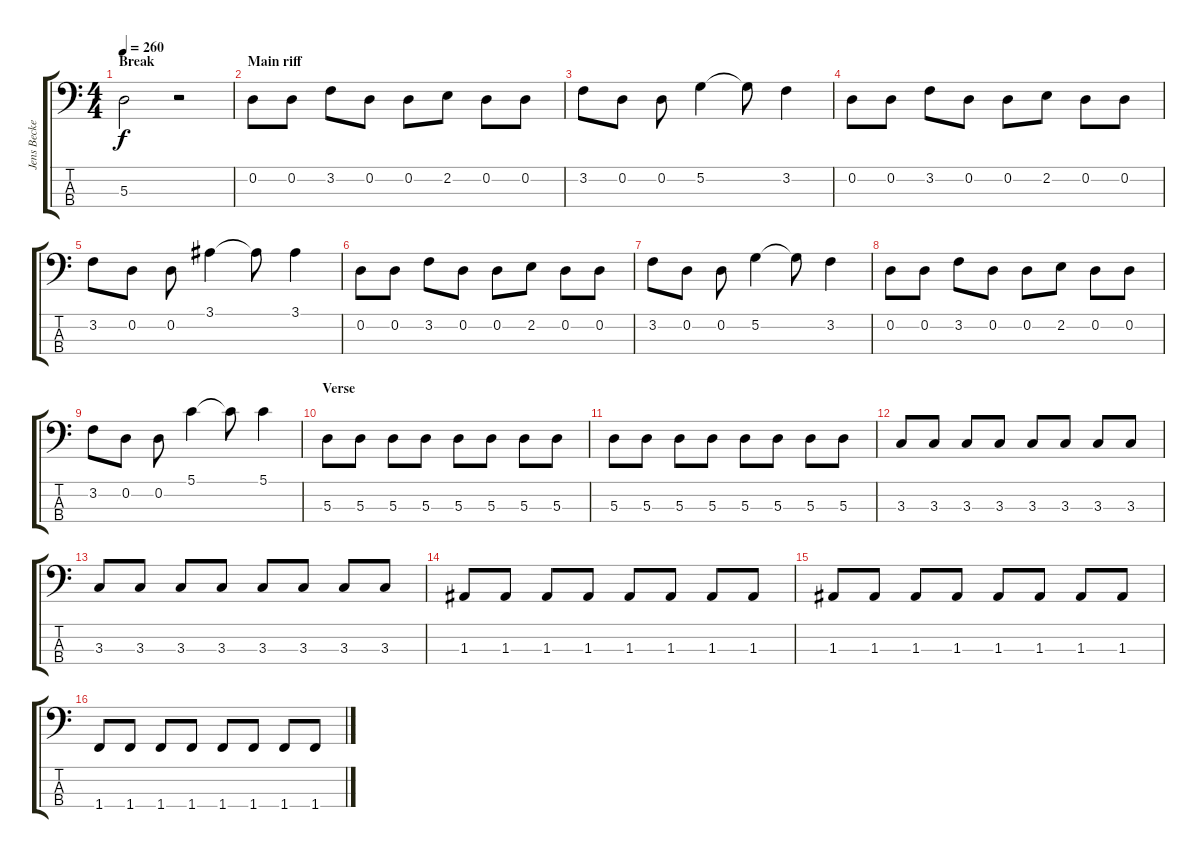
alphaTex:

\track ("Jens Becker" "Jens Becke") {instrument electricbasspick}
\staff {score tabs}
\tuning (G2 D2 A1 E1) {hide}
\ts (4 4)
\section ("" "Break")
\tempo 260
\clef f4
\ks c
5.3.2{dy f} r.2 |
\section ("" "Main riff")
0.2.8 0.2.8 3.2.8 0.2.8 0.2.8 2.2.8 0.2.8 0.2.8 |
3.2.8 0.2.8 0.2.8 5.2.4 5.2{t}.8 3.2.4 |
0.2.8 0.2.8 3.2.8 0.2.8 0.2.8 2.2.8 0.2.8 0.2.8 |
3.2.8 0.2.8 0.2.8 3.1.4 3.1{t}.8 3.1.4 |
0.2.8 0.2.8 3.2.8 0.2.8 0.2.8 2.2.8 0.2.8 0.2.8 |
3.2.8 0.2.8 0.2.8 5.2.4 5.2{t}.8 3.2.4 |
0.2.8 0.2.8 3.2.8 0.2.8 0.2.8 2.2.8 0.2.8 0.2.8 |
3.2.8 0.2.8 0.2.8 5.1.4 5.1{t}.8 5.1.4 |
\section ("" "Verse")
5.3.8 5.3.8 5.3.8 5.3.8 5.3.8 5.3.8 5.3.8 5.3.8 |
5.3.8 5.3.8 5.3.8 5.3.8 5.3.8 5.3.8 5.3.8 5.3.8 |
3.3.8 3.3.8 3.3.8 3.3.8 3.3.8 3.3.8 3.3.8 3.3.8 |
3.3.8 3.3.8 3.3.8 3.3.8 3.3.8 3.3.8 3.3.8 3.3.8 |
1.3.8 1.3.8 1.3.8 1.3.8 1.3.8 1.3.8 1.3.8 1.3.8 |
1.3.8 1.3.8 1.3.8 1.3.8 1.3.8 1.3.8 1.3.8 1.3.8 |
1.4.8 1.4.8 1.4.8 1.4.8 1.4.8 1.4.8 1.4.8 1.4.8
